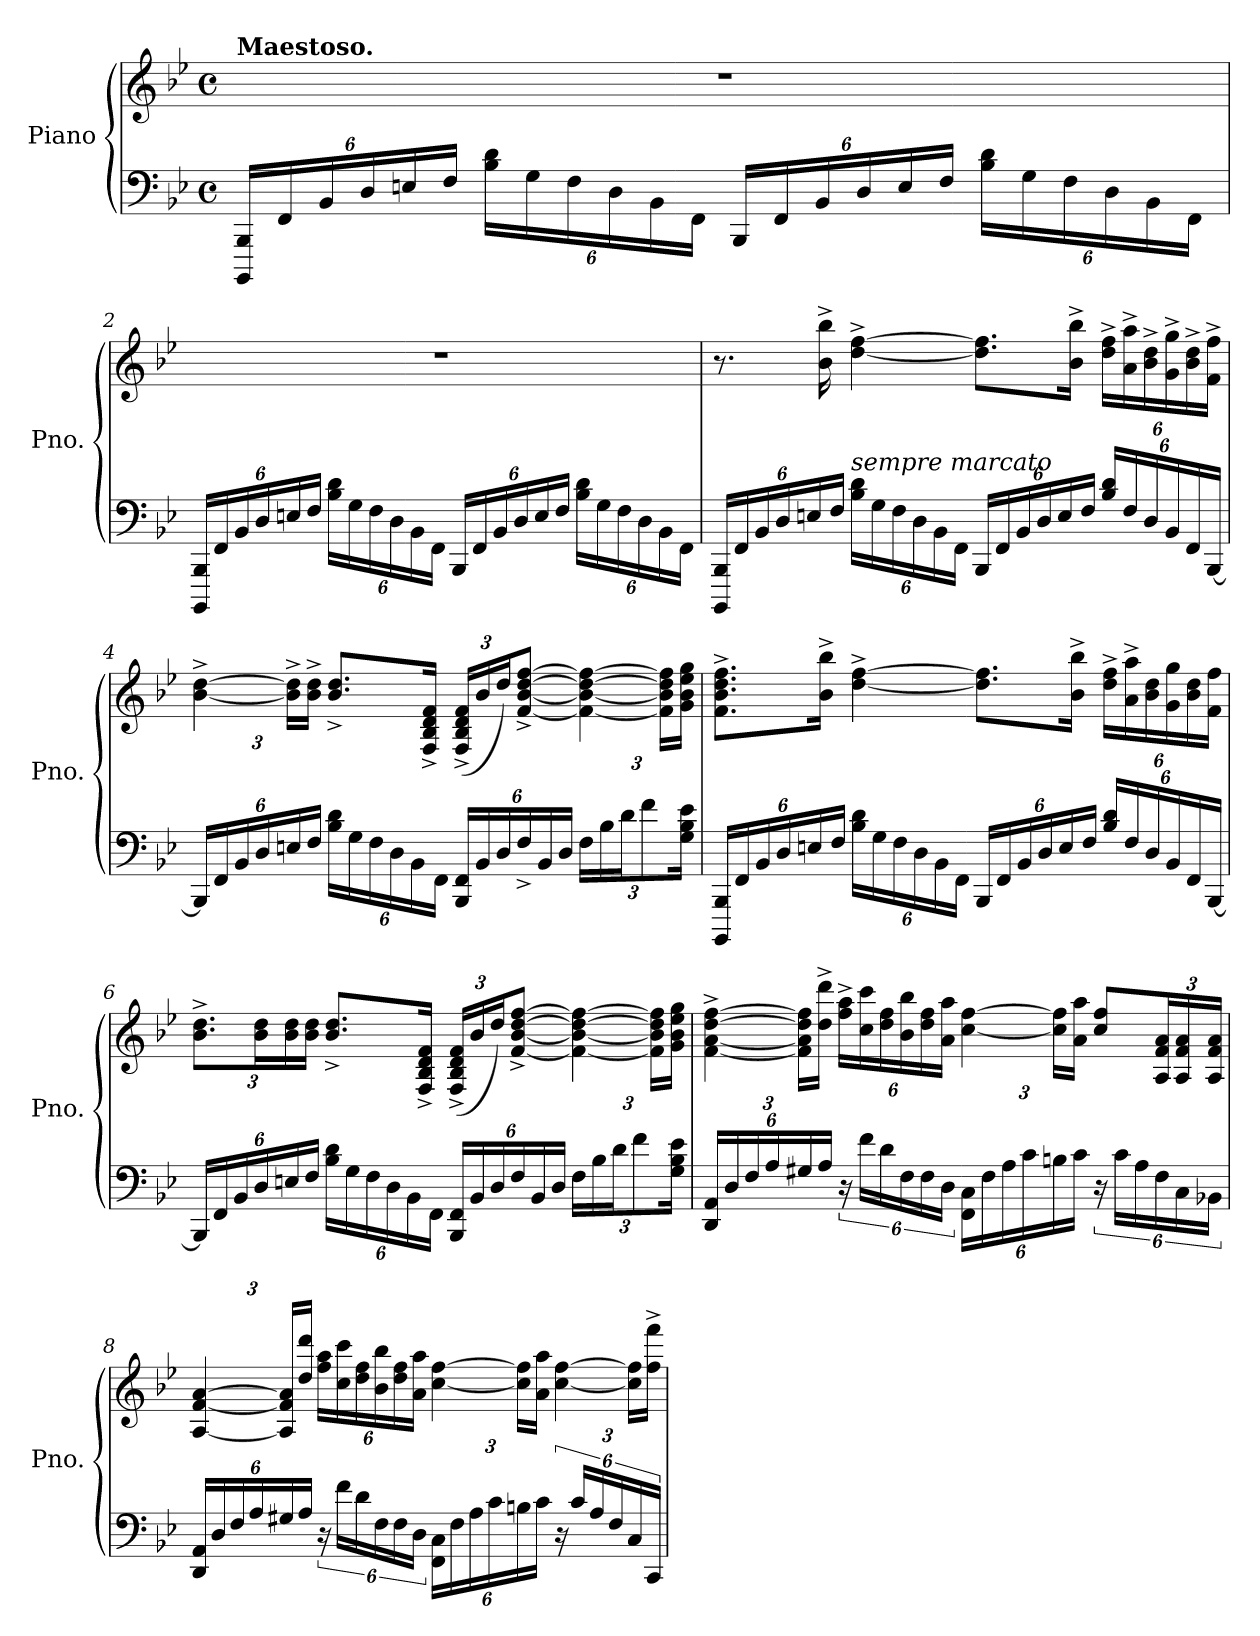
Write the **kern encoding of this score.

**kern	**kern
*part1	*part1
*staff2	*staff1
*I"Piano	*
*I'Pno.	*
*clefF4	*clefG2
*k[b-e-]	*k[b-e-]
*M4/4	*M4/4
*met(c)	*met(c)
*MM80	*MM80
*Xbrackettup	*
=1	=1
!	!LO:TX:a:B:t=Maestoso.
24BBBB-/ 24BBB-/LL	1r
24FF/	.
24BB-/	.
24D/	.
24En/	.
24F/JJ	.
24B-\ 24d\LL	.
24G\	.
24F\	.
24D\	.
24BB-\	.
24FF\JJ	.
24BBB-/LL	.
24FF/	.
24BB-/	.
24D/	.
24E/	.
24F/JJ	.
24B-\ 24d\LL	.
24G\	.
24F\	.
24D\	.
24BB-\	.
24FF\JJ	.
=2	=2
24BBBB-/ 24BBB-/LL	1r
24FF/	.
24BB-/	.
24D/	.
24En/	.
24F/JJ	.
24B-\ 24d\LL	.
24G\	.
24F\	.
24D\	.
24BB-\	.
24FF\JJ	.
24BBB-/LL	.
24FF/	.
24BB-/	.
24D/	.
24E/	.
24F/JJ	.
24B-\ 24d\LL	.
24G\	.
24F\	.
24D\	.
24BB-\	.
24FF\JJ	.
!!LO:LB:g=z
=3	=3
24BBBB-/ 24BBB-/LL	8.r
24FF/	.
24BB-/	.
24D/	.
24En/	.
.	16b-\^ 16bb-\^
24F/JJ	.
!LO:TX:a:i:t=sempre marcato	!
24B-\ 24d\LL	[4dd\^ [4ff\^
24G\	.
24F\	.
24D\	.
24BB-\	.
24FF\JJ	.
24BBB-/LL	8.dd\] 8.ff\]L
24FF/	.
24BB-/	.
24D/	.
24E/	.
.	16b-\^ 16bb-\^Jk
24F/JJ	.
*	*Xbrackettup
24B-/ 24d/LL	24dd\^ 24ff\^LL
24F/	24a\^ 24aa\^
24D/	24b-\^ 24dd\^
24BB-/	24g\^ 24gg\^
24FF/	24b-\^ 24dd\^
[24BBB-/JJ	24f\^ 24ff\^JJ
=4	=4
24BBB-/LL]	[6b-\^ [6dd\^
24FF/	.
24BB-/	.
24D/	.
24En/	24b-\]^ 24dd\]^LL
24F/JJ	24b-\^ 24dd\^JJ
24B-\ 24d\LL	8.b-/^ 8.dd/^L
24G\	.
24F\	.
24D\	.
24BB-\	.
.	16F/^ 16B-/^ 16d/^ 16f/^Jk
24FF\JJ	.
24BBB-/ 24FF/LL	(24F/^ 24B-/^ 24d/^ 24f/^LL
24BB-/	24b-/
24D/	24dd/J)
24F^/	[8f/^ [8b-/^ [8dd/^ [8ff/^J
24BB-/	.
24D/JJ	.
24F\LL	6f\_ 6b-\_ 6dd\_ 6ff\_
24B-\	.
24d\J	.
12f\	.
.	24f\] 24b-\] 24dd\] 24ff\]LL
24G\ 24B-\ 24e-\Jk	24g\ 24b-\ 24ee-\ 24gg\JJ
!!LO:LB:g=z
=5	=5
24BBBB-/ 24BBB-/LL	8.f\^ 8.b-\^ 8.dd\^ 8.ff\^L
24FF/	.
24BB-/	.
24D/	.
24En/	.
.	16b-\^ 16bb-\^Jk
24F/JJ	.
24B-\ 24d\LL	[4dd\^ [4ff\^
24G\	.
24F\	.
24D\	.
24BB-\	.
24FF\JJ	.
24BBB-/LL	8.dd\] 8.ff\]L
24FF/	.
24BB-/	.
24D/	.
24E/	.
.	16b-\^ 16bb-\^Jk
24F/JJ	.
24B-/ 24d/LL	24dd\^ 24ff\^LL
24F/	24a\^ 24aa\^
24D/	24b-\ 24dd\
24BB-/	24g\ 24gg\
24FF/	24b-\ 24dd\
[24BBB-/JJ	24f\ 24ff\JJ
=6	=6
24BBB-/LL]	12.b-\^ 12.dd\^L
24FF/	.
24BB-/	.
24D/	24b-\ 24dd\L
24En/	24b-\ 24dd\
24F/JJ	24b-\ 24dd\JJ
24B-\ 24d\LL	8.b-/^ 8.dd/^L
24G\	.
24F\	.
24D\	.
24BB-\	.
.	16F/^ 16B-/^ 16d/^ 16f/^Jk
24FF\JJ	.
24BBB-/ 24FF/LL	(24F/^ 24B-/^ 24d/^ 24f/^LL
24BB-/	24b-/
24D/	24dd/J)
24F/	[8f/^ [8b-/^ [8dd/^ [8ff/^J
24BB-/	.
24D/JJ	.
24F\LL	6f\_ 6b-\_ 6dd\_ 6ff\_
24B-\	.
24d\J	.
12f\	.
.	24f\] 24b-\] 24dd\] 24ff\]LL
24G\ 24B-\ 24e-\Jk	24g\ 24b-\ 24ee-\ 24gg\JJ
!!LO:LB:g=z
=7	=7
24DD/ 24AA/LL	[6f\^ [6a\^ [6dd\^ [6ff\^
24D/	.
24F/	.
24A/	.
24G#X/	24f\] 24a\] 24dd\] 24ff\]LL
24A/JJ	24dd\^ 24ddd\^JJ
*brackettup	*
24r	24ff\^ 24aa\^LL
24f\LL	24cc\ 24ccc\
24d\	24dd\ 24ff\
24F\	24b-\ 24bb-\
24F\	24dd\ 24ff\
24D\JJ	24a\ 24aa\JJ
*Xbrackettup	*
24FF\ 24C\LL	[6cc\ [6ff\
24F\	.
24A\	.
24c\	.
24Bn\	24cc\] 24ff\]LL
24c\JJ	24a\ 24aa\JJ
*brackettup	*
24r	8cc/ 8ff/L
24c\LL	.
24A\	.
24F\	24A/ 24f/ 24a/L
24C\	24A/ 24f/ 24a/
24BB-X\JJ	24A/ 24f/ 24a/JJ
=8	=8
*Xbrackettup	*
24DD/ 24AA/LL	[6A/ [6f/ [6a/
24D/	.
24F/	.
24A/	.
24G#X/	24A/] 24f/] 24a/]LL
24A/JJ	24dd/ 24ddd/JJ
*brackettup	*
24r	24ff\ 24aa\LL
24f\LL	24cc\ 24ccc\
24d\	24dd\ 24ff\
24F\	24b-\ 24bb-\
24F\	24dd\ 24ff\
24D\JJ	24a\ 24aa\JJ
*Xbrackettup	*
24FF\ 24C\LL	[6cc\ [6ff\
24F\	.
24A\	.
24c\	.
24Bn\	24cc\] 24ff\]LL
24c\JJ	24a\ 24aa\JJ
*brackettup	*
24r	[6cc\ [6ff\
24c/LL	.
24A/	.
24F/	.
24C/	24cc\] 24ff\]LL
24CC/JJ	24ff\^ 24fff\^JJ
=	=
*-	*-
